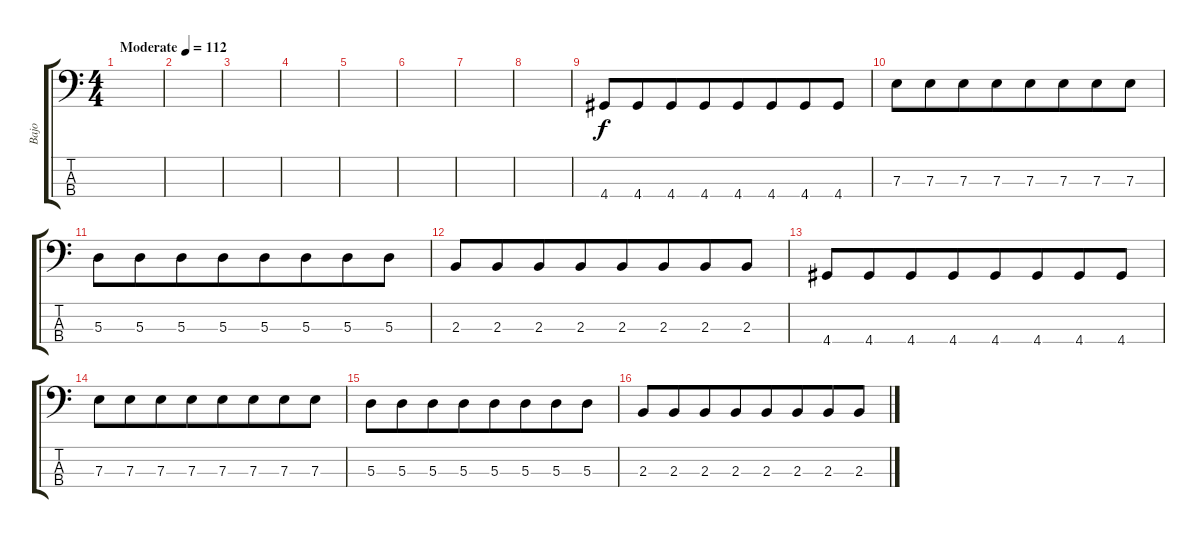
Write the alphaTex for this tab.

\track ("Bajo" "Bajo") {instrument electricbassfinger}
\staff {score tabs}
\tuning (G2 D2 A1 E1) {hide}
\ts (4 4)
\tempo (112 "Moderate")
\clef f4
\ks c
|
|
|
|
|
|
|
|
4.4.8 4.4.8{beam merge} 4.4.8 4.4.8{beam merge} 4.4.8 4.4.8{beam merge} 4.4.8 4.4.8 |
7.3.8 7.3.8{beam merge} 7.3.8 7.3.8{beam merge} 7.3.8 7.3.8{beam merge} 7.3.8 7.3.8 |
5.3.8 5.3.8{beam merge} 5.3.8 5.3.8{beam merge} 5.3.8 5.3.8{beam merge} 5.3.8 5.3.8 |
2.3.8 2.3.8{beam merge} 2.3.8 2.3.8{beam merge} 2.3.8 2.3.8{beam merge} 2.3.8 2.3.8 |
4.4.8 4.4.8{beam merge} 4.4.8 4.4.8{beam merge} 4.4.8 4.4.8{beam merge} 4.4.8 4.4.8 |
7.3.8 7.3.8{beam merge} 7.3.8 7.3.8{beam merge} 7.3.8 7.3.8{beam merge} 7.3.8 7.3.8 |
5.3.8 5.3.8{beam merge} 5.3.8 5.3.8{beam merge} 5.3.8 5.3.8{beam merge} 5.3.8 5.3.8 |
2.3.8 2.3.8{beam merge} 2.3.8 2.3.8{beam merge} 2.3.8 2.3.8{beam merge} 2.3.8 2.3.8
